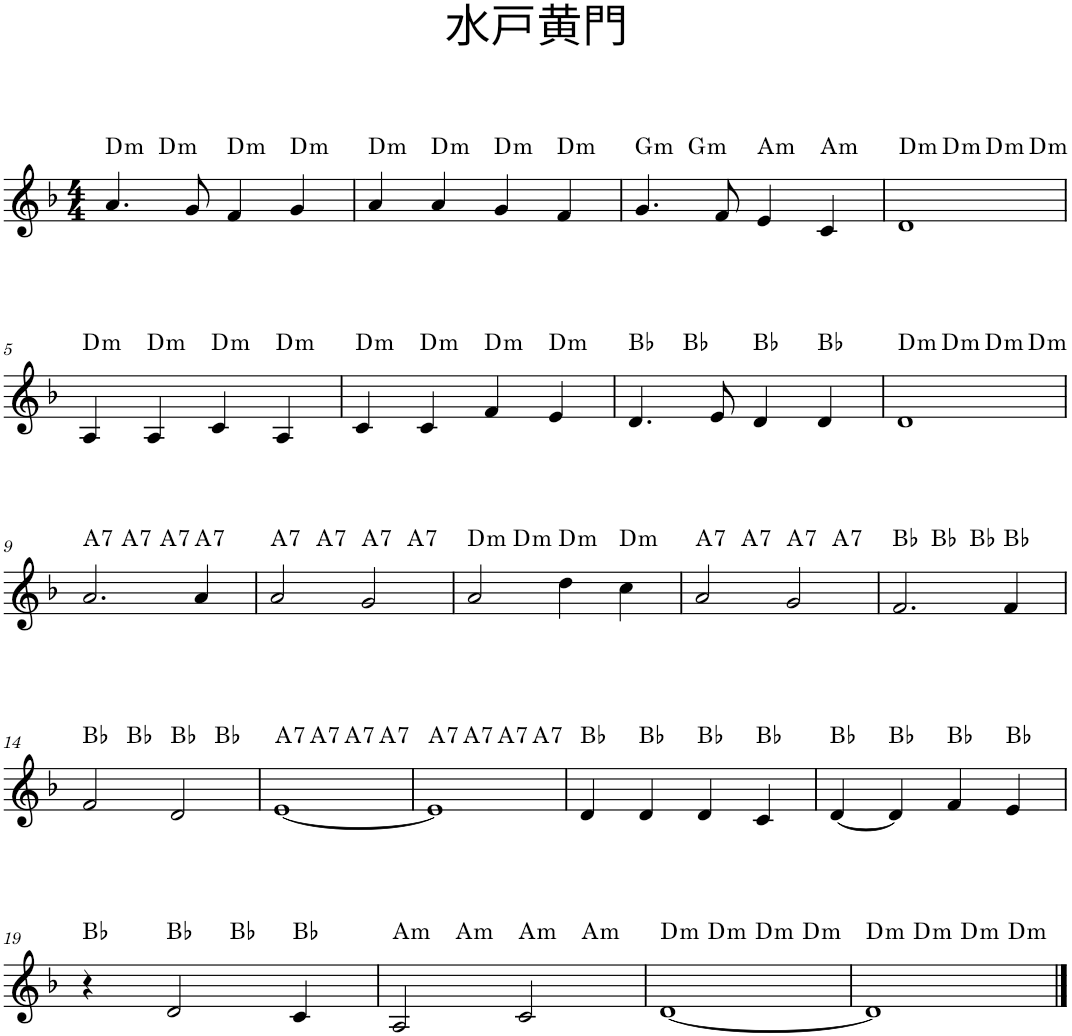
**kern	**harte
*part1	*part1
*staff1	*
*I"Piano	*
*I'Pno.	*
*clefG2	*
*k[b-]	*
*M4/4	*
=1	=1
!	!LO:H:kt=m
*^	*
4.a/	4ryy	D:min
!	!	!LO:H:kt=m
.	2.ryy	D:min
8g/	.	.
!	!	!LO:H:kt=m
4f/	.	D:min
!	!	!LO:H:kt=m
4g/	.	D:min
=2	=2	=2
!	!	!LO:H:kt=m
*v	*v	*
4a/	D:min
!	!LO:H:kt=m
4a/	D:min
!	!LO:H:kt=m
4g/	D:min
!	!LO:H:kt=m
4f/	D:min
=3	=3
!	!LO:H:kt=m
*^	*
4.g/	4ryy	G:min
!	!	!LO:H:kt=m
.	2.ryy	G:min
8f/	.	.
!	!	!LO:H:kt=m
4e/	.	A:min
!	!	!LO:H:kt=m
4c/	.	A:min
=4	=4	=4
!	!	!LO:H:kt=m
*^	*^	*
1d	4ryy	2ryy	2.ryy	D:min
!	!	!	!	!LO:H:kt=m
.	2.ryy	.	.	D:min
!	!	!	!	!LO:H:kt=m
.	.	2ryy	.	D:min
!	!	!	!	!LO:H:kt=m
.	.	.	4ryy	D:min
!!LO:LB:g=z	!!	!!	!!
=5	=5	=5	=5	=5
!	!	!	!	!LO:H:kt=m
*v	*v	*v	*v	*
4A/	D:min
!	!LO:H:kt=m
4A/	D:min
!	!LO:H:kt=m
4c/	D:min
!	!LO:H:kt=m
4A/	D:min
=6	=6
!	!LO:H:kt=m
4c/	D:min
!	!LO:H:kt=m
4c/	D:min
!	!LO:H:kt=m
4f/	D:min
!	!LO:H:kt=m
4e/	D:min
=7	=7
*^	*
4.d/	4ryy	Bb:maj
.	2.ryy	Bb:maj
8e/	.	.
4d/	.	Bb:maj
4d/	.	Bb:maj
=8	=8	=8
!	!	!LO:H:kt=m
*^	*^	*
1d	4ryy	2ryy	2.ryy	D:min
!	!	!	!	!LO:H:kt=m
.	2.ryy	.	.	D:min
!	!	!	!	!LO:H:kt=m
.	.	2ryy	.	D:min
!	!	!	!	!LO:H:kt=m
.	.	.	4ryy	D:min
!!LO:LB:g=z	!!	!!	!!
=9	=9	=9	=9	=9
!	!	!	!	!LO:H:kt=7
*	*	*v	*v	*
2.a/	4ryy	2ryy	A:7
!	!	!	!LO:H:kt=7
.	2.ryy	.	A:7
!	!	!	!LO:H:kt=7
.	.	2ryy	A:7
!	!	!	!LO:H:kt=7
4a/	.	.	A:7
=10	=10	=10	=10
!	!	!	!LO:H:kt=7
2a/	4ryy	2.ryy	A:7
!	!	!	!LO:H:kt=7
.	2.ryy	.	A:7
!	!	!	!LO:H:kt=7
2g/	.	.	A:7
!	!	!	!LO:H:kt=7
.	.	4ryy	A:7
=11	=11	=11	=11
!	!	!	!LO:H:kt=m
*	*v	*v	*
2a/	4ryy	D:min
!	!	!LO:H:kt=m
.	2.ryy	D:min
!	!	!LO:H:kt=m
4dd\	.	D:min
!	!	!LO:H:kt=m
4ccn\	.	D:min
=12	=12	=12
!	!	!LO:H:kt=7
*	*^	*
2a/	4ryy	2.ryy	A:7
!	!	!	!LO:H:kt=7
.	2.ryy	.	A:7
!	!	!	!LO:H:kt=7
2g/	.	.	A:7
!	!	!	!LO:H:kt=7
.	.	4ryy	A:7
=13	=13	=13	=13
2.f/	4ryy	2ryy	Bb:maj
.	2.ryy	.	Bb:maj
.	.	2ryy	Bb:maj
4f/	.	.	Bb:maj
!!LO:LB:g=z	!!	!!
=14	=14	=14	=14
2f/	4ryy	2.ryy	Bb:maj
.	2.ryy	.	Bb:maj
2d/	.	.	Bb:maj
.	.	4ryy	Bb:maj
=15	=15	=15	=15
!	!	!	!LO:H:kt=7
*	*	*^	*
[<1e	4ryy	2ryy	2.ryy	A:7
!	!	!	!	!LO:H:kt=7
.	2.ryy	.	.	A:7
!	!	!	!	!LO:H:kt=7
.	.	2ryy	.	A:7
!	!	!	!	!LO:H:kt=7
.	.	.	4ryy	A:7
=16	=16	=16	=16	=16
!	!	!	!	!LO:H:kt=7
1e]	4ryy	2ryy	2.ryy	A:7
!	!	!	!	!LO:H:kt=7
.	2.ryy	.	.	A:7
!	!	!	!	!LO:H:kt=7
.	.	2ryy	.	A:7
!	!	!	!	!LO:H:kt=7
.	.	.	4ryy	A:7
*v	*v	*v	*v	*
=17	=17
4d/	Bb:maj
4d/	Bb:maj
4d/	Bb:maj
4cn/	Bb:maj
=18	=18
[<4d/	Bb:maj
4d/]	Bb:maj
4f/	Bb:maj
4e/	Bb:maj
!!LO:LB:g=z
=19	=19
*^	*
4r	2ryy	Bb:maj
2d/	.	Bb:maj
.	2ryy	Bb:maj
4c/	.	Bb:maj
=20	=20	=20
!	!	!LO:H:kt=m
*	*^	*
2A/	4ryy	2.ryy	A:min
!	!	!	!LO:H:kt=m
.	2.ryy	.	A:min
!	!	!	!LO:H:kt=m
2c/	.	.	A:min
!	!	!	!LO:H:kt=m
.	.	4ryy	A:min
=21	=21	=21	=21
!	!	!	!LO:H:kt=m
*	*	*^	*
[<1d	4ryy	2ryy	2.ryy	D:min
!	!	!	!	!LO:H:kt=m
.	2.ryy	.	.	D:min
!	!	!	!	!LO:H:kt=m
.	.	2ryy	.	D:min
!	!	!	!	!LO:H:kt=m
.	.	.	4ryy	D:min
=22	=22	=22	=22	=22
!	!	!	!	!LO:H:kt=m
1d]	4ryy	2ryy	2.ryy	D:min
!	!	!	!	!LO:H:kt=m
.	2.ryy	.	.	D:min
!	!	!	!	!LO:H:kt=m
.	.	2ryy	.	D:min
!	!	!	!	!LO:H:kt=m
.	.	.	4ryy	D:min
*v	*v	*v	*v	*
==	==
*-	*-
